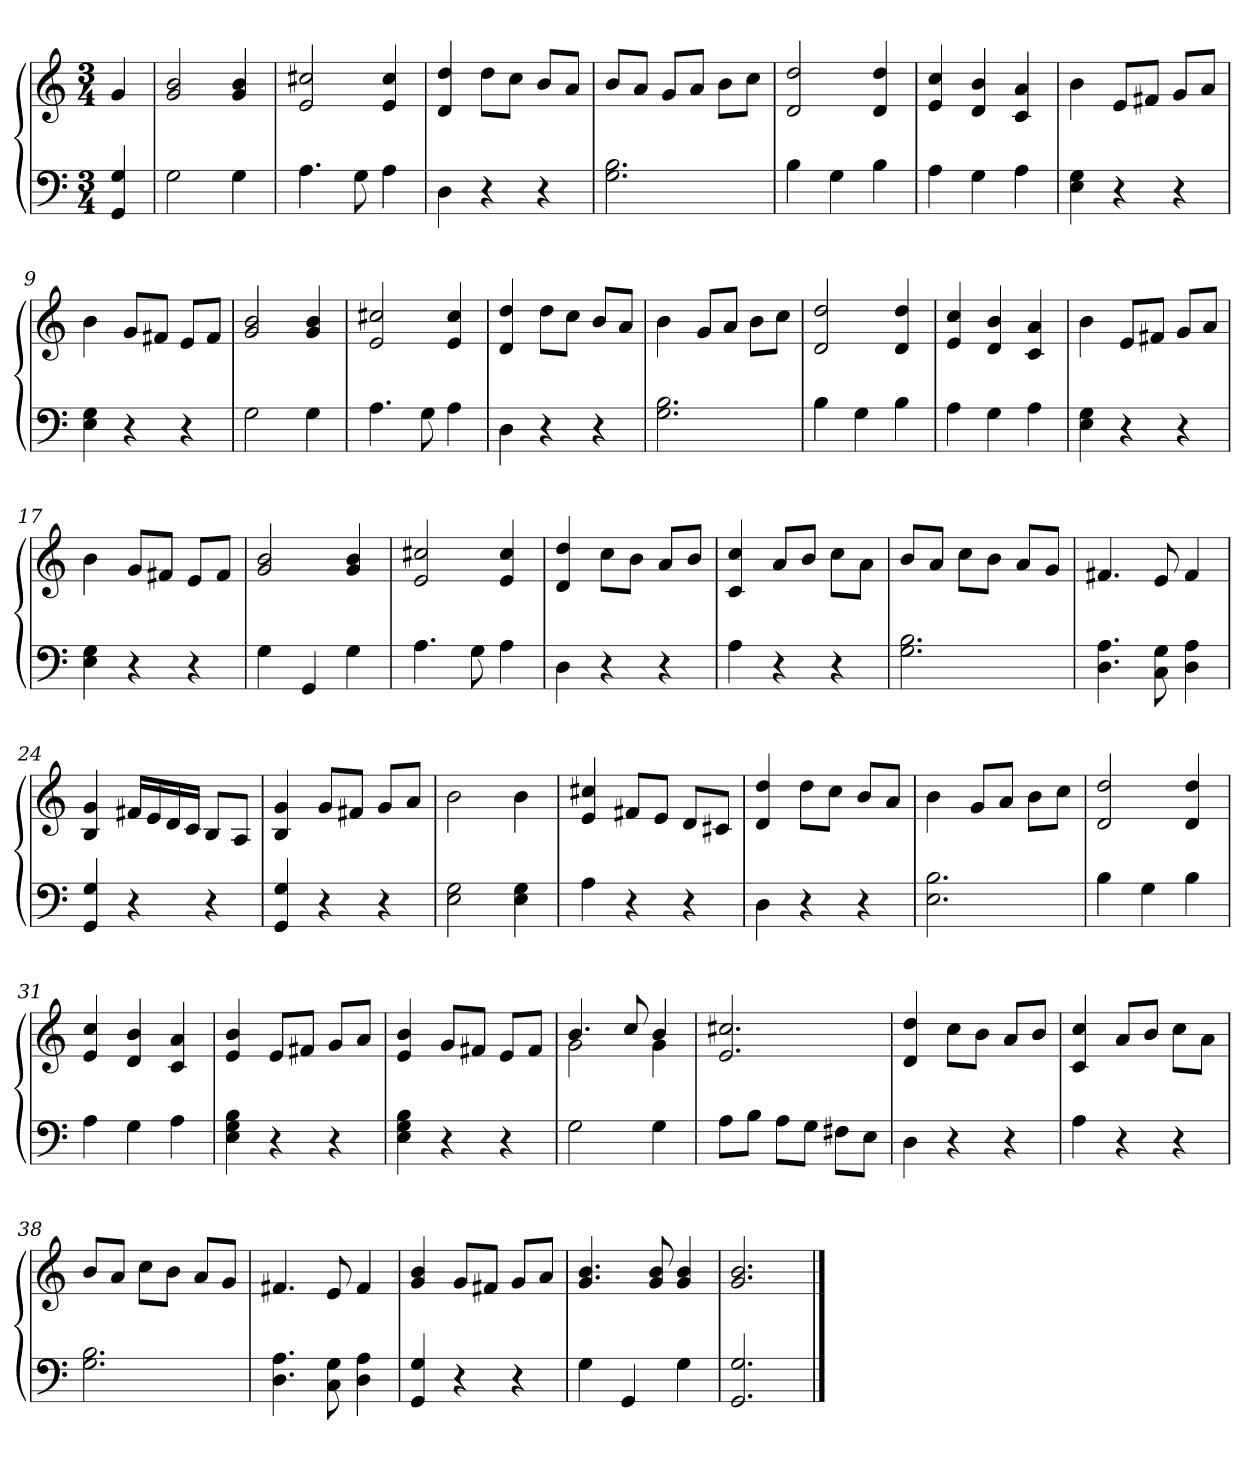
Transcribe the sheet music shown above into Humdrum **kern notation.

**kern	**kern
*part1	*part1
*staff2	*staff1
*clefF4	*clefG2
*k[]	*k[]
*M3/4	*M3/4
=1	=1
4GG/ 4G/	4g/
=2	=2
2G\	2g/ 2b/
4G\	4g/ 4b/
=3	=3
4.A\	2e/ 2cc#X/
8G\	.
4A\	4e/ 4cc#/
=4	=4
4D\	4d/ 4dd/
4r	8dd\L
.	8cc\J
4r	8b/L
.	8a/J
=5	=5
2.G\ 2.B\	8b/L
.	8a/J
.	8g/L
.	8a/J
.	8b\L
.	8cc\J
=6	=6
4B\	2d/ 2dd/
4G\	.
4B\	4d/ 4dd/
!!LO:LB:g=z
=7	=7
4A\	4e/ 4cc/
4G\	4d/ 4b/
4A\	4c/ 4a/
=8	=8
4E\ 4G\	4b\
4r	8e/L
.	8f#X/J
4r	8g/L
.	8a/J
=9	=9
4E\ 4G\	4b\
4r	8g/L
.	8f#X/J
4r	8e/L
.	8f#/J
=10	=10
2G\	2g/ 2b/
4G\	4g/ 4b/
=11	=11
4.A\	2e/ 2cc#X/
8G\	.
4A\	4e/ 4cc#/
!!LO:LB:g=z
=12	=12
4D\	4d/ 4dd/
4r	8dd\L
.	8cc\J
4r	8b/L
.	8a/J
=13	=13
2.G\ 2.B\	4b\
.	8g/L
.	8a/J
.	8b\L
.	8cc\J
=14	=14
4B\	2d/ 2dd/
4G\	.
4B\	4d/ 4dd/
=15	=15
4A\	4e/ 4cc/
4G\	4d/ 4b/
4A\	4c/ 4a/
=16	=16
4E\ 4G\	4b\
4r	8e/L
.	8f#X/J
4r	8g/L
.	8a/J
!!LO:LB:g=z
=17	=17
4E\ 4G\	4b\
4r	8g/L
.	8f#X/J
4r	8e/L
.	8f#/J
=18	=18
4G\	2g/ 2b/
4GG/	.
4G\	4g/ 4b/
=19	=19
4.A\	2e/ 2cc#X/
8G\	.
4A\	4e/ 4cc#/
=20	=20
4D\	4d/ 4dd/
4r	8cc\L
.	8b\J
4r	8a/L
.	8b/J
!!LO:LB:g=z
=21	=21
4A\	4c/ 4cc/
4r	8a/L
.	8b/J
4r	8cc\L
.	8a\J
=22	=22
2.G\ 2.B\	8b/L
.	8a/J
.	8cc\L
.	8b\J
.	8a/L
.	8g/J
=23	=23
4.D\ 4.A\	4.f#X/
8C\ 8G\	8e/
4D\ 4A\	4f#/
=24	=24
4GG/ 4G/	4B/ 4g/
4r	16f#X/LL
.	16e/
.	16d/
.	16c/JJ
4r	8B/L
.	8A/J
!!LO:PB:g=z
=25	=25
4GG/ 4G/	4B/ 4g/
4r	8g/L
.	8f#X/J
4r	8g/L
.	8a/J
=26	=26
2E\ 2G\	2b\
4E\ 4G\	4b\
=27	=27
4A\	4e/ 4cc#X/
4r	8f#X/L
.	8e/J
4r	8d/L
.	8c#X/J
=28	=28
4D\	4d/ 4dd/
4r	8dd\L
.	8cc\J
4r	8b/L
.	8a/J
=29	=29
2.E\ 2.B\	4b\
.	8g/L
.	8a/J
.	8b\L
.	8cc\J
=30	=30
4B\	2d/ 2dd/
4G\	.
4B\	4d/ 4dd/
!!LO:LB:g=z
=31	=31
4A\	4e/ 4cc/
4G\	4d/ 4b/
4A\	4c/ 4a/
=32	=32
4E\ 4G\ 4B\	4e/ 4b/
4r	8e/L
.	8f#X/J
4r	8g/L
.	8a/J
=33	=33
4E\ 4G\ 4B\	4e/ 4b/
4r	8g/L
.	8f#X/J
4r	8e/L
.	8f#/J
=34	=34
*	*^
2G\	4.b/	2g\
.	8cc/	.
4G\	4b/	4g\
*	*v	*v
=35	=35
8A\L	2.e/ 2.cc#X/
8B\J	.
8A\L	.
8G\J	.
8F#X\L	.
8E\J	.
!!LO:LB:g=z
=36	=36
4D\	4d/ 4dd/
4r	8cc\L
.	8b\J
4r	8a/L
.	8b/J
=37	=37
4A\	4c/ 4cc/
4r	8a/L
.	8b/J
4r	8cc\L
.	8a\J
=38	=38
2.G\ 2.B\	8b/L
.	8a/J
.	8cc\L
.	8b\J
.	8a/L
.	8g/J
=39	=39
4.D\ 4.A\	4.f#X/
8C\ 8G\	8e/
4D\ 4A\	4f#/
=40	=40
4GG/ 4G/	4g/ 4b/
4r	8g/L
.	8f#X/J
4r	8g/L
.	8a/J
!!LO:LB:g=z
=41	=41
4G\	4.g/ 4.b/
4GG/	.
.	8g/ 8b/
4G\	4g/ 4b/
=42	=42
2.GG/ 2.G/	2.g/ 2.b/
==	==
*-	*-
